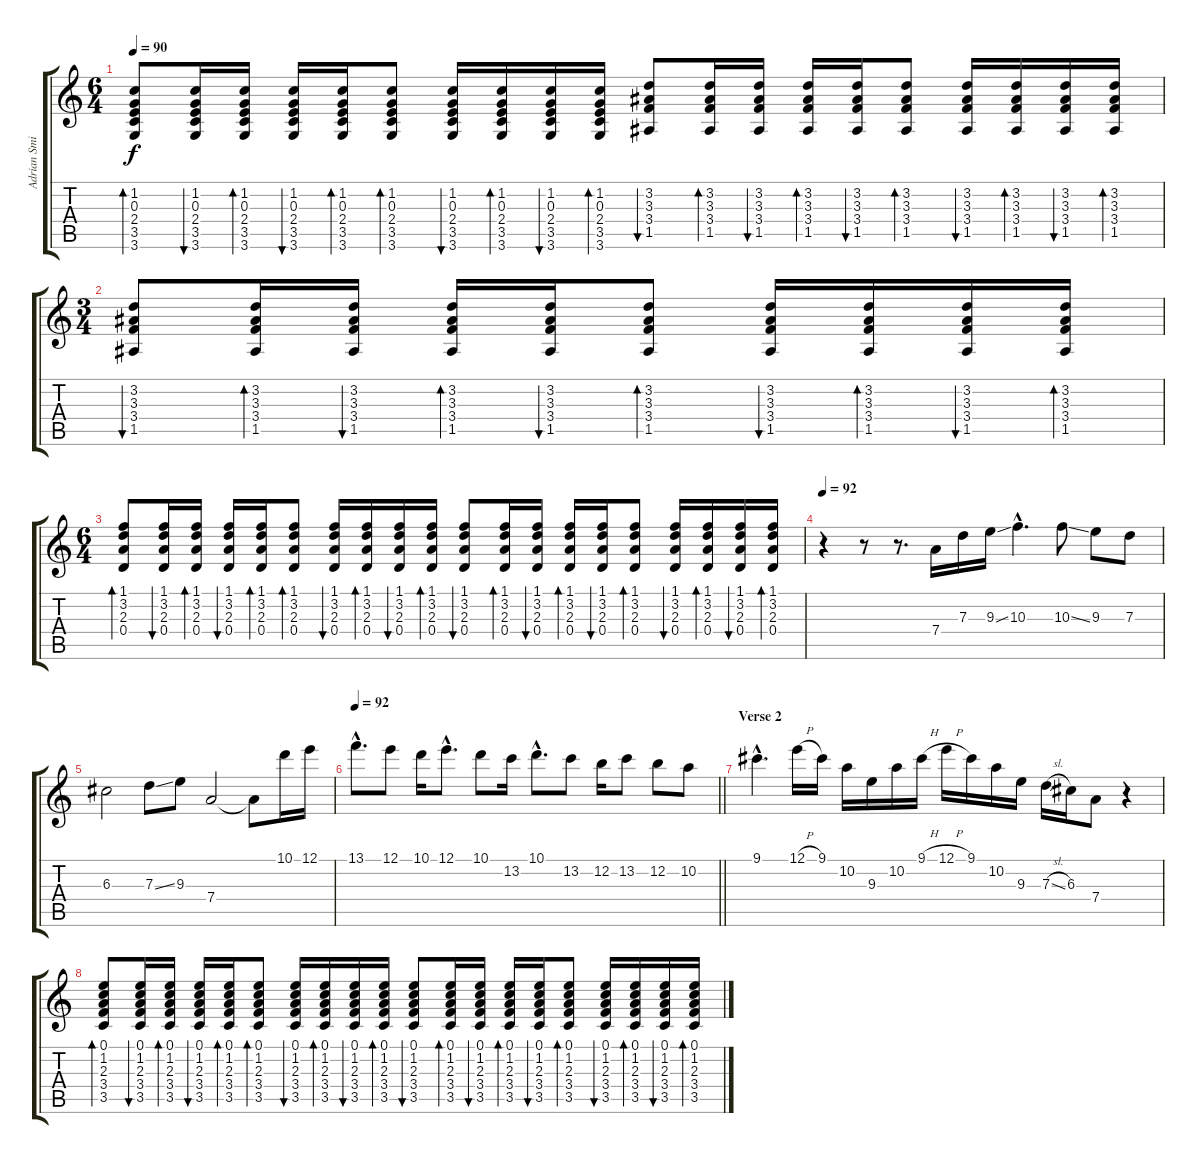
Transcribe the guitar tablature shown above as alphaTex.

\track ("Adrian Smith" "Adrian Smi") {instrument acousticguitarsteel}
\staff {score tabs}
\tuning (E4 B3 G3 D3 A2 E2) {hide}
\ts (6 4)
\tempo 90
\clef g2
\ks c
(1.2 0.3 2.4 3.5 3.6).8{bd 60 dy f} (1.2 0.3 2.4 3.5 3.6).16{bu 60} (1.2 0.3 2.4 3.5 3.6).16{bd 60} (1.2 0.3 2.4 3.5 3.6).16{bu 60} (1.2 0.3 2.4 3.5 3.6).16{bd 60} (1.2 0.3 2.4 3.5 3.6).8{bd 60} (1.2 0.3 2.4 3.5 3.6).16{bu 60} (1.2 0.3 2.4 3.5 3.6).16{bd 60} (1.2 0.3 2.4 3.5 3.6).16{bu 60} (1.2 0.3 2.4 3.5 3.6).16{bd 60} (3.2 3.3 3.4 1.5).8{bu 60} (3.2 3.3 3.4 1.5).16{bd 60} (3.2 3.3 3.4 1.5).16{bu 60} (3.2 3.3 3.4 1.5).16{bd 60} (3.2 3.3 3.4 1.5).16{bu 60} (3.2 3.3 3.4 1.5).8{bd 60} (3.2 3.3 3.4 1.5).16{bu 60} (3.2 3.3 3.4 1.5).16{bd 60} (3.2 3.3 3.4 1.5).16{bu 60} (3.2 3.3 3.4 1.5).16{bd 60} |
\ts (3 4)
(3.2 3.3 3.4 1.5).8{bu 60} (3.2 3.3 3.4 1.5).16{bd 60} (3.2 3.3 3.4 1.5).16{bu 60} (3.2 3.3 3.4 1.5).16{bd 60} (3.2 3.3 3.4 1.5).16{bu 60} (3.2 3.3 3.4 1.5).8{bd 60} (3.2 3.3 3.4 1.5).16{bu 60} (3.2 3.3 3.4 1.5).16{bd 60} (3.2 3.3 3.4 1.5).16{bu 60} (3.2 3.3 3.4 1.5).16{bd 60} |
\ts (6 4)
(1.1 3.2 2.3 0.4).8{bd 60} (1.1 3.2 2.3 0.4).16{bu 60} (1.1 3.2 2.3 0.4).16{bd 60} (1.1 3.2 2.3 0.4).16{bu 60} (1.1 3.2 2.3 0.4).16{bd 60} (1.1 3.2 2.3 0.4).8{bd 60} (1.1 3.2 2.3 0.4).16{bu 60} (1.1 3.2 2.3 0.4).16{bd 60} (1.1 3.2 2.3 0.4).16{bu 60} (1.1 3.2 2.3 0.4).16{bd 60} (1.1 3.2 2.3 0.4).8{bu 60} (1.1 3.2 2.3 0.4).16{bd 60} (1.1 3.2 2.3 0.4).16{bu 60} (1.1 3.2 2.3 0.4).16{bd 60} (1.1 3.2 2.3 0.4).16{bu 60} (1.1 3.2 2.3 0.4).8{bd 60} (1.1 3.2 2.3 0.4).16{bu 60} (1.1 3.2 2.3 0.4).16{bd 60} (1.1 3.2 2.3 0.4).16{bu 60} (1.1 3.2 2.3 0.4).16{bd 60} |
\tempo 92
r.4{volume 16} r.8 r.8{d} 7.4.16 7.3.16 9.3{ss}.16 10.3{hac}.4{d} 10.3{ss}.8 9.3.8 7.3.8 |
6.3.2 7.3{ss}.8 9.3.8 7.4.2 7.4{t}.8 10.1.16 12.1.16 |
\tempo 92
\barLineRight lightlight
13.1{hac}.8{d} 12.1.8 10.1.16 12.1{hac}.8{d} 10.1.8 13.2.16 10.1{hac}.8{d} 13.2.8 12.2.16 13.2.8 12.2.8 10.2.8 |
\section ("" "Verse 2")
9.1{hac}.4{d} 12.1{h}.16 9.1.16 10.2.16 9.3.16 10.2.16 9.1{h}.16 12.1{h}.16 9.1.16 10.2.16 9.3.16 7.3{sl}.16 6.3.16 7.4.8 r.4 |
(0.1 1.2 2.3 3.4 3.5).8{bd 60 volume 9} (0.1 1.2 2.3 3.4 3.5).16{bu 60} (0.1 1.2 2.3 3.4 3.5).16{bd 60} (0.1 1.2 2.3 3.4 3.5).16{bu 60} (0.1 1.2 2.3 3.4 3.5).16{bd 60} (0.1 1.2 2.3 3.4 3.5).8{bd 60} (0.1 1.2 2.3 3.4 3.5).16{bu 60} (0.1 1.2 2.3 3.4 3.5).16{bd 60} (0.1 1.2 2.3 3.4 3.5).16{bu 60} (0.1 1.2 2.3 3.4 3.5).16{bd 60} (0.1 1.2 2.3 3.4 3.5).8{bu 60} (0.1 1.2 2.3 3.4 3.5).16{bd 60} (0.1 1.2 2.3 3.4 3.5).16{bu 60} (0.1 1.2 2.3 3.4 3.5).16{bd 60} (0.1 1.2 2.3 3.4 3.5).16{bu 60} (0.1 1.2 2.3 3.4 3.5).8{bd 60} (0.1 1.2 2.3 3.4 3.5).16{bu 60} (0.1 1.2 2.3 3.4 3.5).16{bd 60} (0.1 1.2 2.3 3.4 3.5).16{bu 60} (0.1 1.2 2.3 3.4 3.5).16{bd 60}
